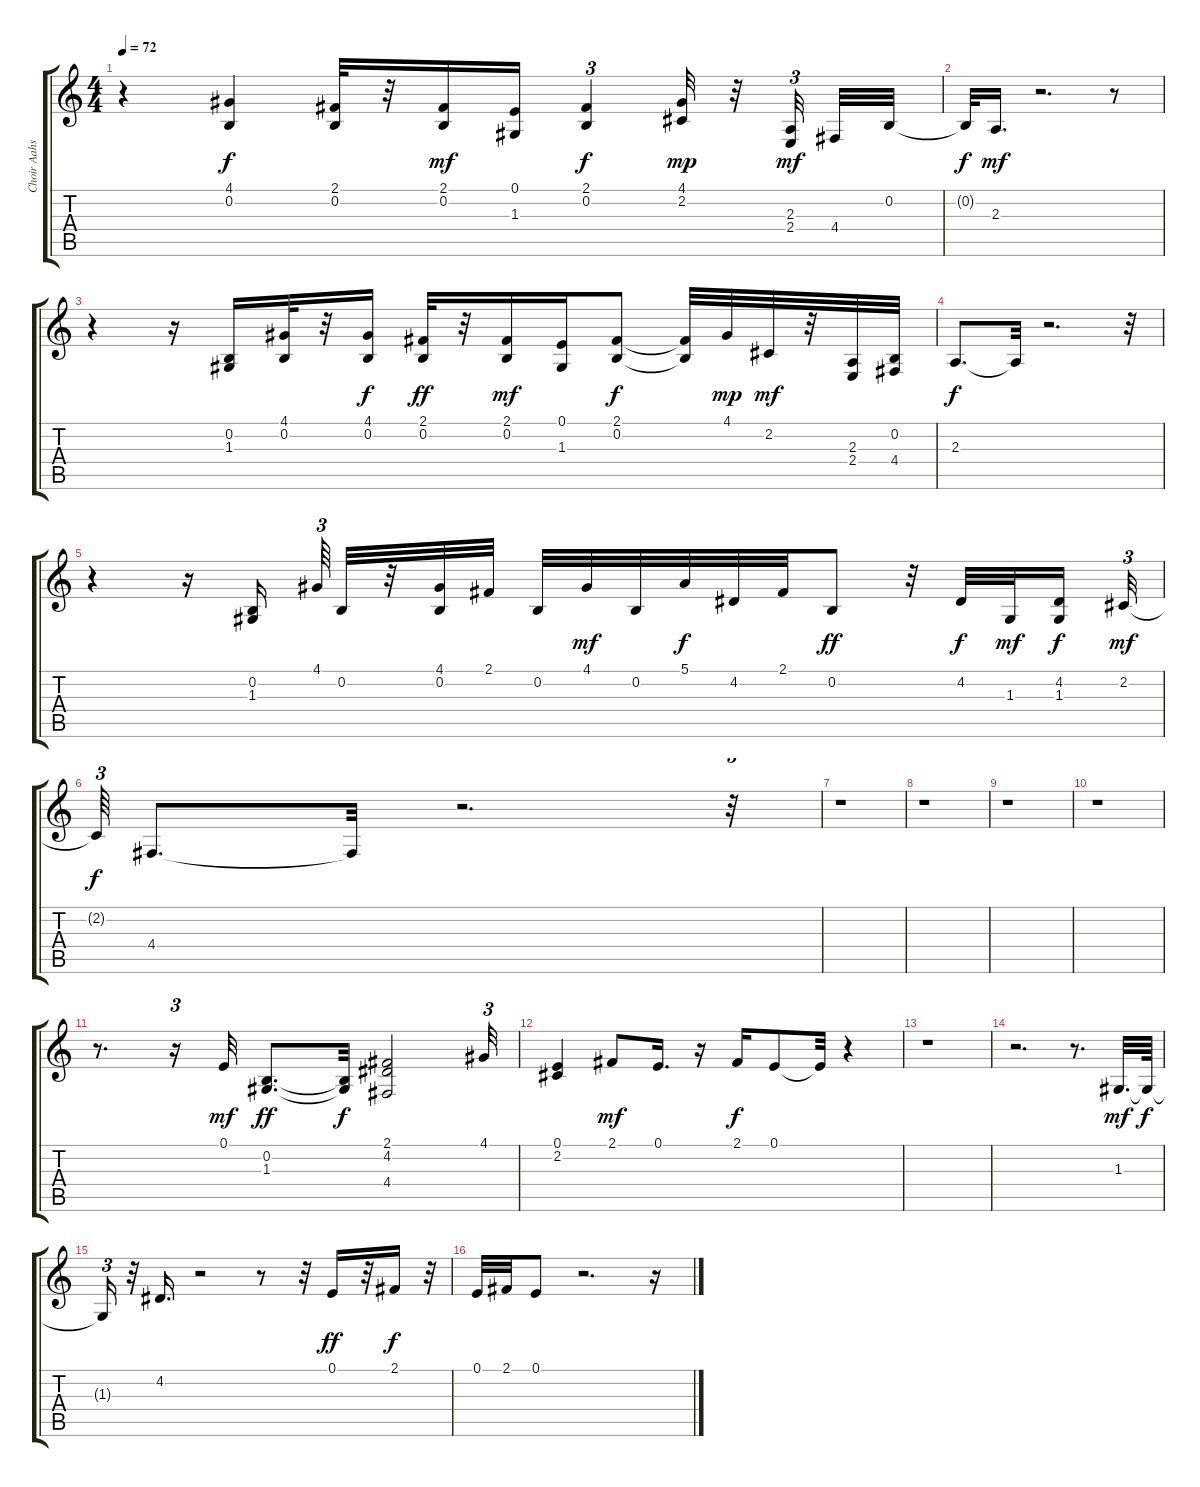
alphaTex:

\track ("Choir Aahs" "Choir Aahs") {instrument choiraahs}
\staff {score tabs}
\tuning (E4 B3 G3 D3 A2 E2) {hide}
\ts (4 4)
\tempo 72
\clef g2
\ks c
r.4{dy f} (4.1 0.2).4 (2.1 0.2).32 r.32 (2.1 0.2).16{dy mf} (0.1 1.3).16 (2.1 0.2).4{tu (3 2) dy f} (4.1 2.2).32{dy mp} r.32 (2.3 2.4).32{tu (3 2) dy mf beam splitsecondary} 4.4.32 0.2.32 |
0.2{t}.32{dy f} 2.3.16{d dy mf} r.2{d} r.8 |
r.4 r.16 (0.2 1.3).16 (4.1 0.2).32 r.32 (4.1 0.2).16{dy f} (2.1 0.2).32{dy ff} r.32 (2.1 0.2).16{dy mf} (0.1 1.3).16 (2.1 0.2).8{dy f} (2.1{t} 0.2{t}).32 4.1.32{dy mp} 2.2.32{dy mf} r.32 (2.3 2.4).32 (0.2 4.4).32 |
2.3.8{d dy f} 2.3{t}.32 r.2{d} r.32 |
r.4 r.16 (0.2 1.3).16{beam splitsecondary} 4.1.64{tu (3 2)} 0.2.32 r.32 (4.1 0.2).32 2.1.32 0.2.32 4.1.32{dy mf} 0.2.32 5.1.32{dy f} 4.2.32 2.1.32 0.2.8{dy ff} r.32 4.2.32{dy f} 1.3.32{dy mf} (4.2 1.3).16{dy f beam splitsecondary} 2.2.32{tu (3 2) dy mf} |
2.2{t}.64{tu (3 2) dy f} 4.4.8{d} 4.4{t}.32 r.2{d} r.32{tu (3 2)} |
r.1 |
r.1 |
r.1 |
r.1 |
r.8{d} r.16{tu (3 2)} 0.1.32{dy mf} (0.2 1.3).8{d dy ff} (0.2{t} 1.3{t}).32{dy f} (2.1 4.2 4.4).2 4.1.32{tu (3 2)} |
(0.1 2.2).4 2.1.8{dy mf} 0.1.16{d} r.16 2.1.16{dy f} 0.1.8 0.1{t}.32 r.4 |
r.1 |
r.2{d} r.8{d} 1.3.32{d dy mf} 1.3{t}.64{dy f} |
1.3{t}.16{tu (3 2)} r.32 4.2.16{d} r.2 r.8 r.32 0.1.16{dy ff} r.32 2.1.16{dy f} r.32{tu (3 2)} |
0.1.32 2.1.32 0.1.8 r.2{d} r.16
